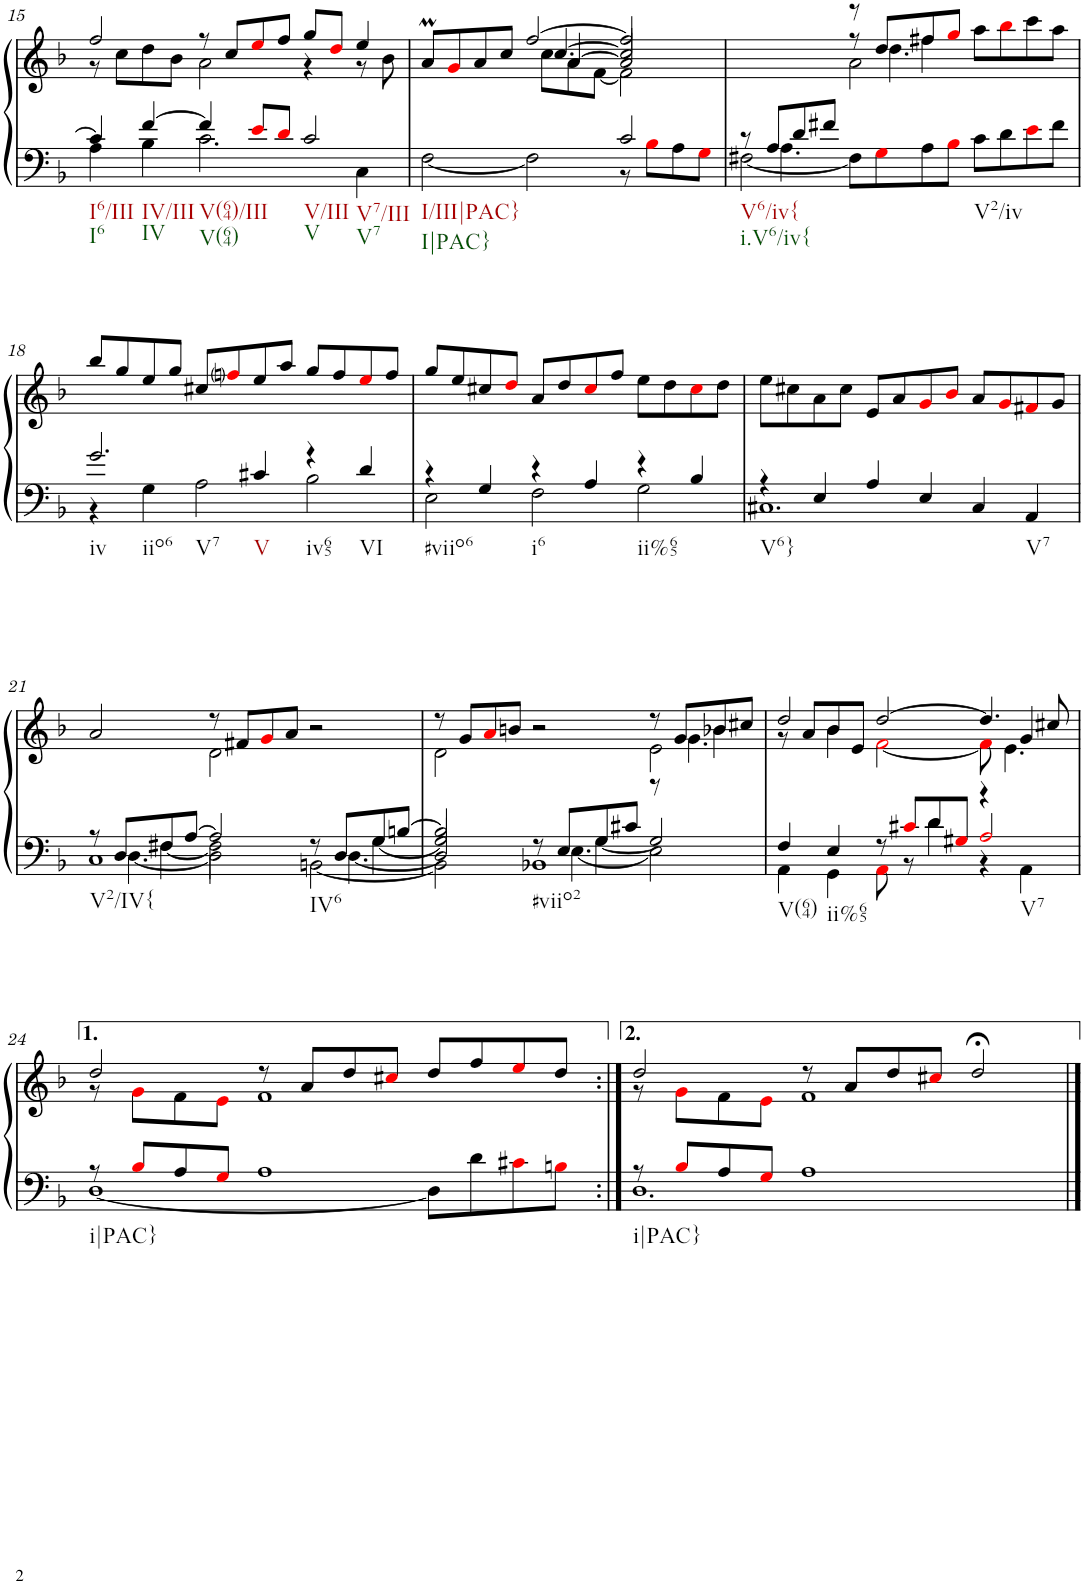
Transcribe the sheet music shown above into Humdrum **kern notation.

**kern	**kern
*part1	*part1
*staff2	*staff1
*I"Midi_2	*
!!LO:PB:g=z
*clefF4	*clefG2
*k[b-]	*k[b-]
*M3/2	*M3/2
=15	=15
*^	*^
!LO:TX:b:t=I6/III	!	!	!
!LO:TX:b:t=I6	!	!	!
4c/]	4A\	2ff/	8r
.	.	.	8cc\L
!LO:TX:b:t=IV/III	!	!	!
!LO:TX:b:t=IV	!	!	!
[4f/	4B-\	.	8dd\
.	.	.	8b-\J
!LO:TX:b:t=V(64)/III	!	!	!
!LO:TX:b:t=V(64)	!	!	!
4f/]	2.c\	8r	2a\
.	.	8cc/L	.
8ei/L	.	8eei/	.
8di/J	.	8ff/J	.
!LO:TX:b:t=V/III	!	!	!
!LO:TX:b:t=V	!	!	!
!LO:TX:b:t=V7/III	!	!	!
!LO:TX:b:t=V7	!	!	!
2c/	.	8gg/L	4r
.	.	8ddi/J	.
.	4C\	4ee/	8r
.	.	.	8b-\
=16	=16	=16	=16
*	*	*^	*^
!LO:TX:b:t=I/III|PAC}	!	!	!	!	!
!LO:TX:b:t=I|PAC}	!	!	!	!	!
2ryy	[2F\	8am/L	2ryy	2ryy	2ryy
.	.	8gi/	.	.	.
.	.	8a/	.	.	.
.	.	8cc/J	.	.	.
2ryy	2F\]	[2ff/	8ryy	8ryy	4ryy
.	.	.	[4.cc/	8cc\L	.
.	.	.	.	8a\	[4a/
.	.	.	.	[8f\J	.
2c/	8r	2ff/]	2cc/]	2f\]	2a/]
.	8B-i\L	.	.	.	.
.	8A\	.	.	.	.
.	8Gi\J	.	.	.	.
=17	=17	=17	=17	=17	=17
*	*^	*	*	*	*
!LO:TX:b:t=V6/iv{	!	!	!	!	!	!
!LO:TX:b:t=i.V6/iv{	!	!	!	!	!	!
8ryy	8r	[2F#X\	2ryy	2ryy	2ryy	8ryy
4.A\	8A/L	.	.	.	.	4.ryy
.	8d/	.	.	.	.	.
.	8f#X/J	.	.	.	.	.
1ryy	2ryy	8F#\L]	8r	8r	2a\	4ryy
.	.	8Gi\	8dd/L	4.dd\	.	.
.	.	8A\	8ff#X/	.	.	4ff#\
.	.	8B-i\J	8ggi/J	.	.	.
!	!LO:TX:b:t=V2/iv	!	!	!	!	!
.	2ryy	8c\L	2ryy	2ryy	8aa\L	2ryy
.	.	8d\	.	.	8bb-i\	.
.	.	8ei\	.	.	8ccc\	.
.	.	8f#\J	.	.	8aa\J	.
!!LO:LB:g=z	!!	!!	!!
=18	=18	=18	=18	=18	=18	=18
!LO:TX:b:t=iv	!	!	!	!	!	!
!LO:TX:b:t=iio6	!	!	!	!	!	!
!LO:TX:b:t=V7	!	!	!	!	!	!
*	*v	*v	*	*	*	*
2.g/	4r	1.ryy	1.ryy	8bb-/L	1.ryy
.	.	.	.	8gg/	.
.	4G\	.	.	8ee/	.
.	.	.	.	8gg/J	.
.	2A\	.	.	8cc#X/L	.
.	.	.	.	8ffnji/	.
!LO:TX:b:t=V	!	!	!	!	!
4c#X/	.	.	.	8ee/	.
.	.	.	.	8aa/J	.
!LO:TX:b:t=iv65	!	!	!	!	!
4r	2B-\	.	.	8gg/L	.
.	.	.	.	8ff/	.
!LO:TX:b:t=VI	!	!	!	!	!
4d/	.	.	.	8eei/	.
.	.	.	.	8ff/J	.
=19	=19	=19	=19	=19	=19
!LO:TX:b:t=#viio6	!	!	!	!	!
4r	2E\	1.ryy	1.ryy	8gg/L	1.ryy
.	.	.	.	8ee/	.
4G/	.	.	.	8cc#X/	.
.	.	.	.	8ddi/J	.
!LO:TX:b:t=i6	!	!	!	!	!
4r	2F\	.	.	8a/L	.
.	.	.	.	8dd/	.
4A/	.	.	.	8cc#i/	.
.	.	.	.	8ff/J	.
!LO:TX:b:t=ii%65	!	!	!	!	!
4r	2G\	.	.	8ee\L	.
.	.	.	.	8dd\	.
4B-/	.	.	.	8cc#i\	.
.	.	.	.	8dd\J	.
=20	=20	=20	=20	=20	=20
*^	*^	*	*	*	*
!LO:TX:b:t=V6}	!	!	!	!	!	!	!
4r	1.C#X	1.ryy	1.ryy	8ee\L	1.ryy	1.ryy	1.ryy
.	.	.	.	8cc#X\	.	.	.
4E/	.	.	.	8a\	.	.	.
.	.	.	.	8cc#\J	.	.	.
4A/	.	.	.	8e/L	.	.	.
.	.	.	.	8a/	.	.	.
4E/	.	.	.	8gi/	.	.	.
.	.	.	.	8b-i/J	.	.	.
4C#/	.	.	.	8a/L	.	.	.
.	.	.	.	8gi/	.	.	.
!LO:TX:b:t=V7	!	!	!	!	!	!	!
4AA/	.	.	.	8f#Xi/	.	.	.
.	.	.	.	8g/J	.	.	.
!!LO:LB:g=z	!!	!!	!!
=21	=21	=21	=21	=21	=21	=21	=21
!LO:TX:b:t=V2/IV{	!	!	!	!	!	!	!
8r	1C	8ryy	4ryy	2a/	2ryy	1.ryy	1.ryy
8D/L	.	[4.D\	.	.	.	.	.
8F#X/	.	.	[4F#\	.	.	.	.
[8A/J	.	.	.	.	.	.	.
2A/]	.	2D\]	2F#\]	8r	2d\	.	.
.	.	.	.	8f#X/L	.	.	.
.	.	.	.	8gi/	.	.	.
.	.	.	.	8a/J	.	.	.
!LO:TX:b:t=IV6	!	!	!	!	!	!	!
8r	[2BBn\	8ryy	4ryy	2r	2ryy	.	.
8D/L	.	[4.D\	.	.	.	.	.
8G/	.	.	[4G\	.	.	.	.
[8Bn/J	.	.	.	.	.	.	.
=22	=22	=22	=22	=22	=22	=22	=22
2B/]	2BB\]	2D/]	2G/]	8r	2d\	2ryy	2ryy
.	.	.	.	8g/L	.	.	.
.	.	.	.	8ai/	.	.	.
.	.	.	.	8bn/J	.	.	.
!LO:TX:b:t=#viio2	!	!	!	!	!	!	!
8r	1BB-X	8ryy	4ryy	2r	2ryy	2ryy	2ryy
8E/L	.	[4.E\	.	.	.	.	.
8G/	.	.	[4G\	.	.	.	.
8c#X/J	.	.	.	.	.	.	.
2ryy	.	2E\]	2G/]	8r	2e\	8r	4ryy
.	.	.	.	8g/L	.	4.g\	.
.	.	.	.	8b-X/	.	.	4b-\
.	.	.	.	8cc#X/J	.	.	.
*	*v	*v	*v	*	*	*	*
*	*	*	*	*v	*v
=23	=23	=23	=23	=23
!LO:TX:b:t=V(64)	!	!	!	!
4F/	4AA\	2dd/	8r	4ryy
.	.	.	8a/L	.
!LO:TX:b:t=ii%65	!	!	!	!
4E/	4GG\	.	8b-/	4b-\
.	.	.	8e/J	.
8r	8AAi\	[2dd/	[2fi\	2ryy
8c#Xi/L	8r	.	.	.
8d/	4d\	.	.	.
8G#Xi/J	.	.	.	.
!LO:TX:b:t=V7	!	!	!	!
2Ai/	4r	4.dd/]	8fi\]	4r
.	.	.	4.e\	.
.	4AA\	.	.	4g/
.	.	8cc#X/	.	.
!!LO:LB:g=z	!!	!!
=24	=24	=24	=24	=24
!LO:TX:b:t=i|PAC}	!	!	!	!
8r	[1D	2dd/	8r	1.ryy
8B-i/L	.	.	8gi\L	.
8A/	.	.	8f\	.
8Gi/J	.	.	8ei\J	.
1A	.	8r	1f	.
.	.	8a/L	.	.
.	.	8dd/	.	.
.	.	8cc#Xi/J	.	.
.	8D\L]	8dd/L	.	.
.	8d\	8ff/	.	.
.	8c#Xi\	8eei/	.	.
.	8Bni\J	8dd/J	.	.
=24X2:|!	=24X2:|!	=24X2:|!	=24X2:|!	=24X2:|!
!LO:TX:b:t=i|PAC}	!	!	!	!
8r	1.D	2dd/	8r	1.ryy
8B-i/L	.	.	8gi\L	.
8A/	.	.	8f\	.
8Gi/J	.	.	8ei\J	.
1A	.	8r	1f	.
.	.	8a/L	.	.
.	.	8dd/	.	.
.	.	8cc#Xi/J	.	.
.	.	2dd;</	.	.
*v	*v	*	*	*
*	*v	*v	*v
==	==
*-	*-
